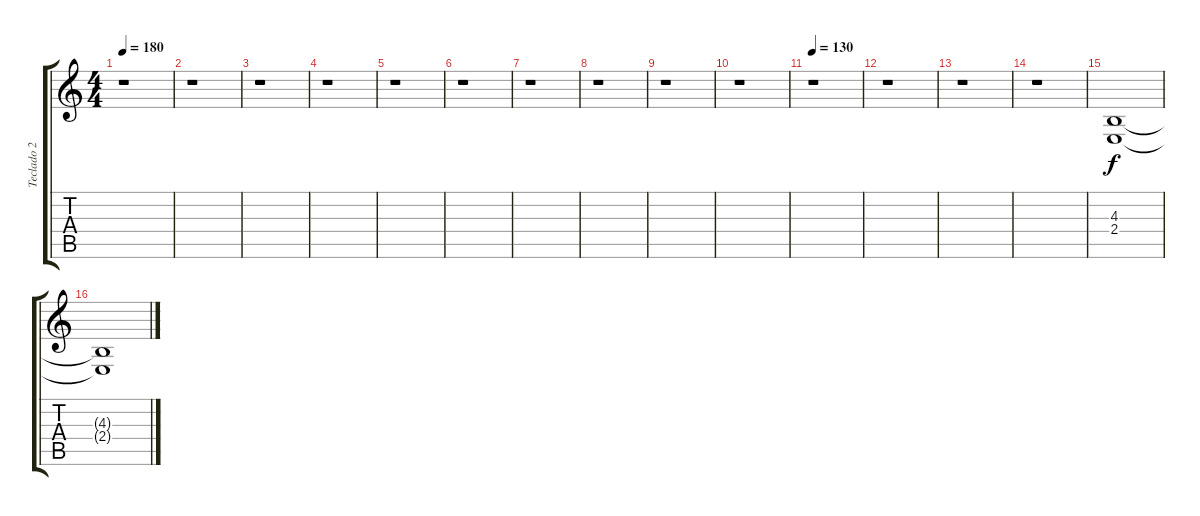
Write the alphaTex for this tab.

\track ("Teclado 2" "Teclado 2") {instrument choiraahs}
\staff {score tabs}
\tuning (E4 B3 G3 D3 A2 E2) {hide}
\ts (4 4)
\tempo 180
\clef g2
\ks c
r.1{dy f} |
r.1 |
r.1 |
r.1 |
r.1 |
r.1 |
r.1 |
r.1 |
r.1 |
r.1 |
\tempo 130
r.1 |
r.1 |
r.1 |
r.1 |
(4.3 2.4).1 |
(4.3{t} 2.4{t}).1
